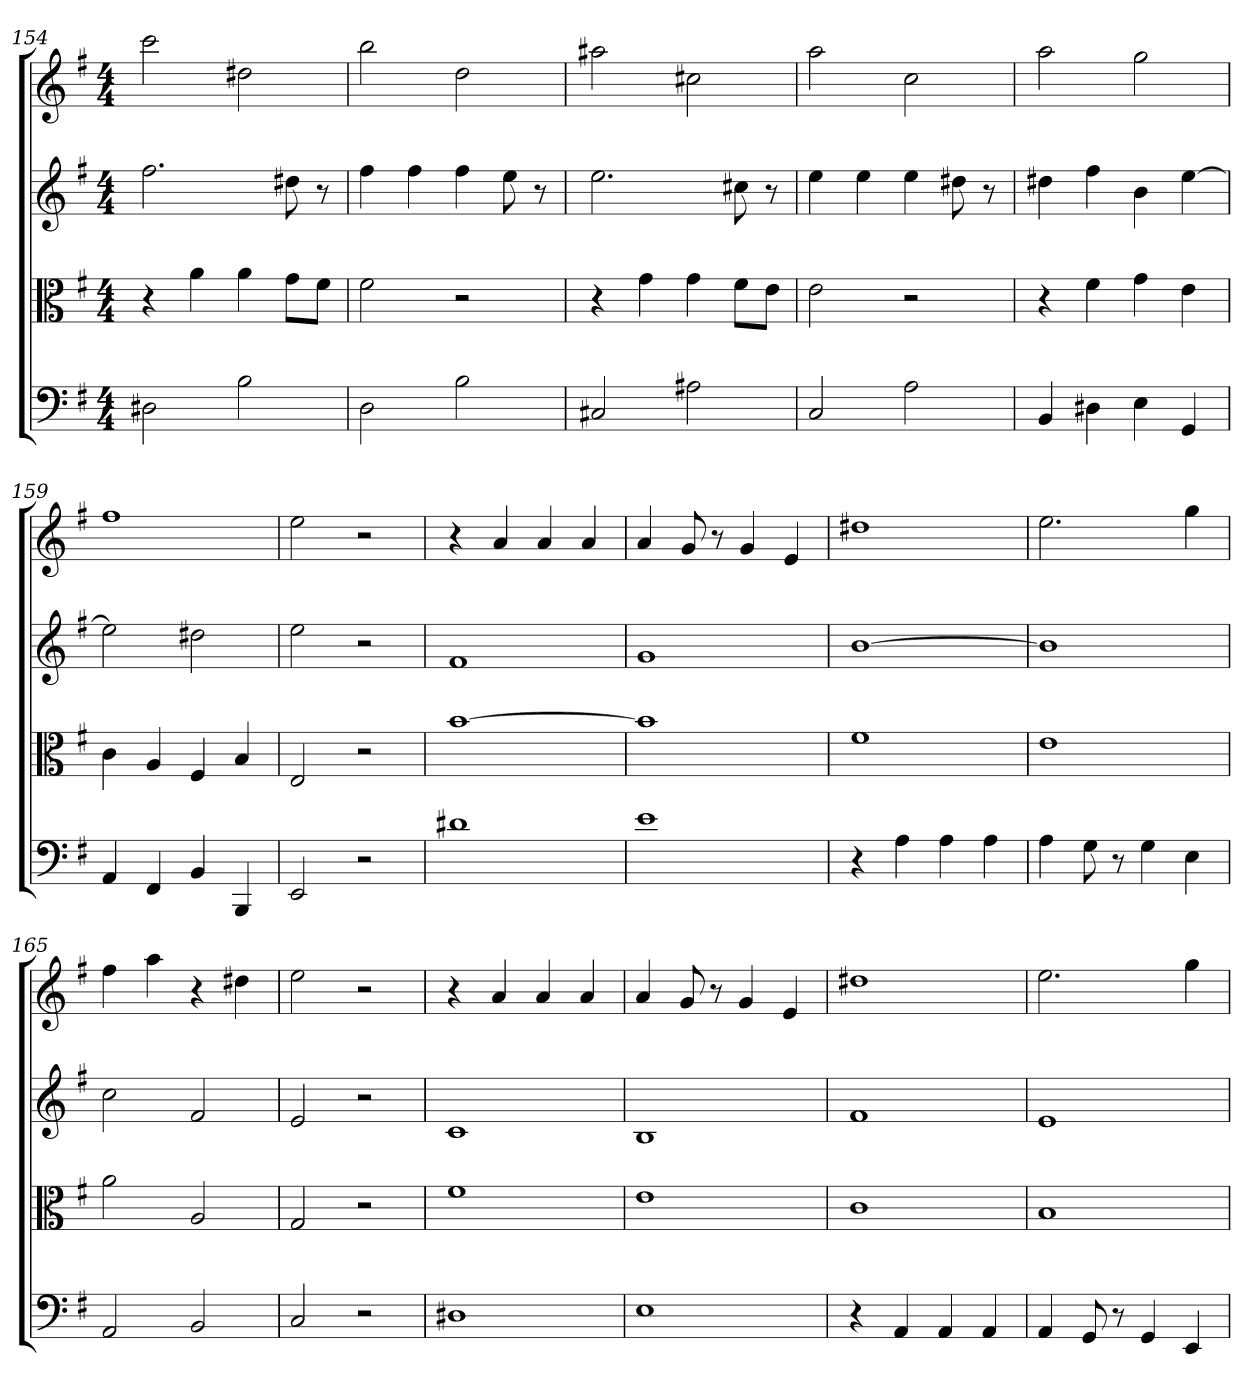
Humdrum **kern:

**kern	**kern	**kern	**kern
*part4	*part3	*part2	*part1
*staff4	*staff3	*staff2	*staff1
*clefF4	*clefC3	*clefG2	*clefG2
*k[f#]	*k[f#]	*k[f#]	*k[f#]
*e:	*e:	*e:	*e:
*M4/4	*M4/4	*M4/4	*M4/4
=154	=154	=154	=154
2D#X	4r	2.ff#	2ccc
.	4a	.	.
2B	4a	.	2dd#X
.	8g\L	8dd#X	.
.	8f#\J	8r	.
=155	=155	=155	=155
2D	2f#	4ff#	2bb
.	.	4ff#	.
2B	2r	4ff#	2dd
.	.	8ee	.
.	.	8r	.
=156	=156	=156	=156
2C#X	4r	2.ee	2aa#X
.	4g	.	.
2A#X	4g	.	2cc#X
.	8f#\L	8cc#X	.
.	8e\J	8r	.
=157	=157	=157	=157
2C	2e	4ee	2aa
.	.	4ee	.
2A	2r	4ee	2cc
.	.	8dd#X	.
.	.	8r	.
=158	=158	=158	=158
4BB	4r	4dd#X	2aa
4D#X	4f#	4ff#	.
4E	4g	4b	2gg
4GG	4e	[4ee	.
=159	=159	=159	=159
4AA	4c	2ee]	1ff#
4FF#	4A	.	.
4BB	4F#	2dd#X	.
4BBB	4B	.	.
=160	=160	=160	=160
2EE	2E	2ee	2ee
2r	2r	2r	2r
=161	=161	=161	=161
1d#X	[1b	1f#	4r
.	.	.	4a
.	.	.	4a
.	.	.	4a
=162	=162	=162	=162
1e	1b]	1g	4a
.	.	.	8g
.	.	.	8r
.	.	.	4g
.	.	.	4e
=163	=163	=163	=163
4r	1f#	[1b	1dd#X
4A	.	.	.
4A	.	.	.
4A	.	.	.
=164	=164	=164	=164
4A	1e	1b]	2.ee
8G	.	.	.
8r	.	.	.
4G	.	.	.
4E	.	.	4gg
=165	=165	=165	=165
2AA	2a	2cc	4ff#
.	.	.	4aa
2BB	2A	2f#	4r
.	.	.	4dd#X
=166	=166	=166	=166
2C	2G	2e	2ee
2r	2r	2r	2r
=167	=167	=167	=167
1D#X	1f#	1c	4r
.	.	.	4a
.	.	.	4a
.	.	.	4a
=168	=168	=168	=168
1E	1e	1B	4a
.	.	.	8g
.	.	.	8r
.	.	.	4g
.	.	.	4e
=169	=169	=169	=169
4r	1c	1f#	1dd#X
4AA	.	.	.
4AA	.	.	.
4AA	.	.	.
=170	=170	=170	=170
4AA	1B	1e	2.ee
8GG	.	.	.
8r	.	.	.
4GG	.	.	.
4EE	.	.	4gg
=	=	=	=
*-	*-	*-	*-
